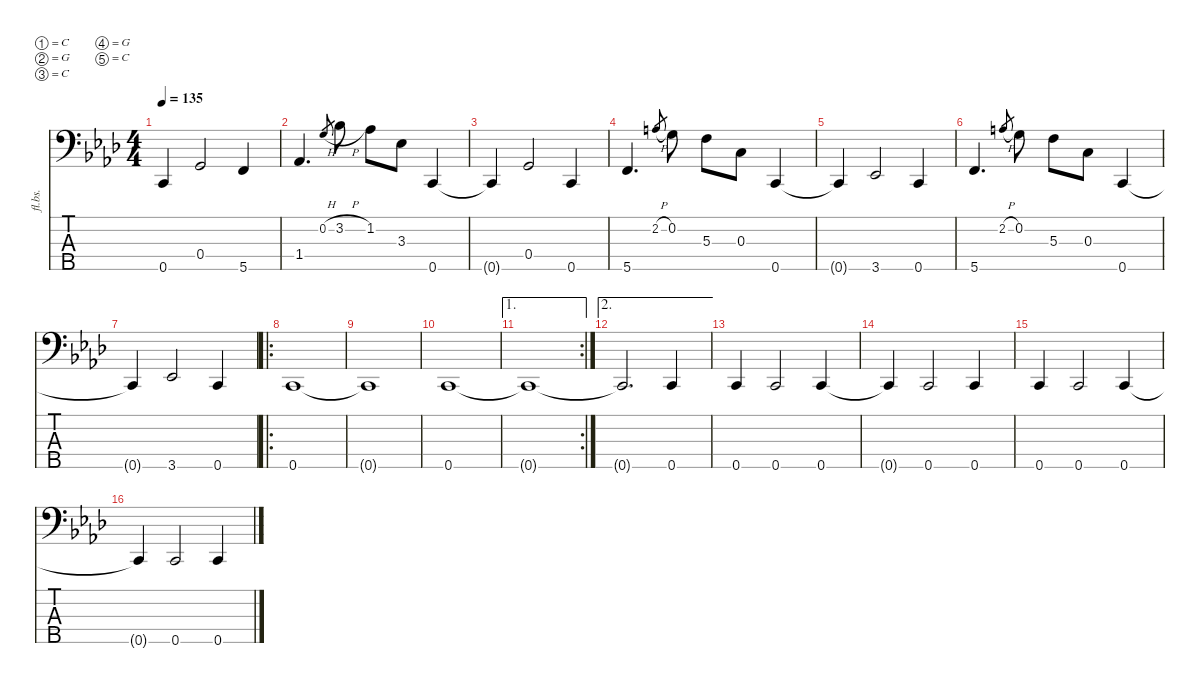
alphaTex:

\defaultSystemsLayout 4
\hideDynamics
\bracketExtendMode nobrackets
\otherSystemsTrackNameOrientation horizontal
\track ("Bass" "fl.bs.") {defaultSystemsLayout 8 instrument fretlessbass}
\staff {score tabs}
\tuning (C3 G2 C2 G1 C1)
\ts (4 4)
\tempo 135
\clef f4
\ks ab
0.5{t acc forcenatural}.4{dy f beam Up} 0.4{acc forcenatural}.2{beam Up} 5.5{acc forcenatural}.4{beam Up} |
1.4{acc b}.4{d beam Up} 0.2{h acc forcenatural}.8{gr dy mf beam Up} 3.2{h acc b}.8{dy f beam Down} 1.2{acc b}.8{beam Down} 3.3{acc b}.8{beam Down} 0.5{acc forcenatural}.4{beam Up} |
0.5{t acc forcenatural}.4{beam Up} 0.4{acc forcenatural}.2{beam Up} 0.5{acc forcenatural}.4{beam Up} |
5.5{acc forcenatural}.4{d beam Up} 2.2{h acc forcenatural}.8{gr dy mf beam Up} 0.2{acc forcenatural}.8{dy f beam Down} 5.3{acc forcenatural}.8{beam Down} 0.3{acc forcenatural}.8{beam Down} 0.5{acc forcenatural}.4{beam Up} |
0.5{t acc forcenatural}.4{beam Up} 3.5{acc b}.2{beam Up} 0.5{acc forcenatural}.4{beam Up} |
5.5{acc forcenatural}.4{d beam Up} 2.2{h acc forcenatural}.8{gr dy mf beam Up} 0.2{acc forcenatural}.8{dy f beam Down} 5.3{acc forcenatural}.8{beam Down} 0.3{acc forcenatural}.8{beam Down} 0.5{acc forcenatural}.4{beam Up} |
0.5{t acc forcenatural}.4{beam Up} 3.5{acc b}.2{beam Up} 0.5{acc forcenatural}.4{beam Up} |
\ro
0.5{acc forcenatural}.1{beam Up} |
0.5{t acc forcenatural}.1{beam Up} |
0.5{acc forcenatural}.1{beam Up} |
\ae 1
\rc 2
0.5{t acc forcenatural}.1{beam Up} |
\ae 2
0.5{t acc forcenatural}.2{d beam Up} 0.5{acc forcenatural}.4{beam Up} |
0.5{acc forcenatural}.4{beam Up} 0.5{acc forcenatural}.2{beam Up} 0.5{acc forcenatural}.4{beam Up} |
0.5{t acc forcenatural}.4{beam Up} 0.5{acc forcenatural}.2{beam Up} 0.5{acc forcenatural}.4{beam Up} |
0.5{acc forcenatural}.4{beam Up} 0.5{acc forcenatural}.2{beam Up} 0.5{acc forcenatural}.4{beam Up} |
0.5{t acc forcenatural}.4{beam Up} 0.5{acc forcenatural}.2{beam Up} 0.5{acc forcenatural}.4{beam Up}
